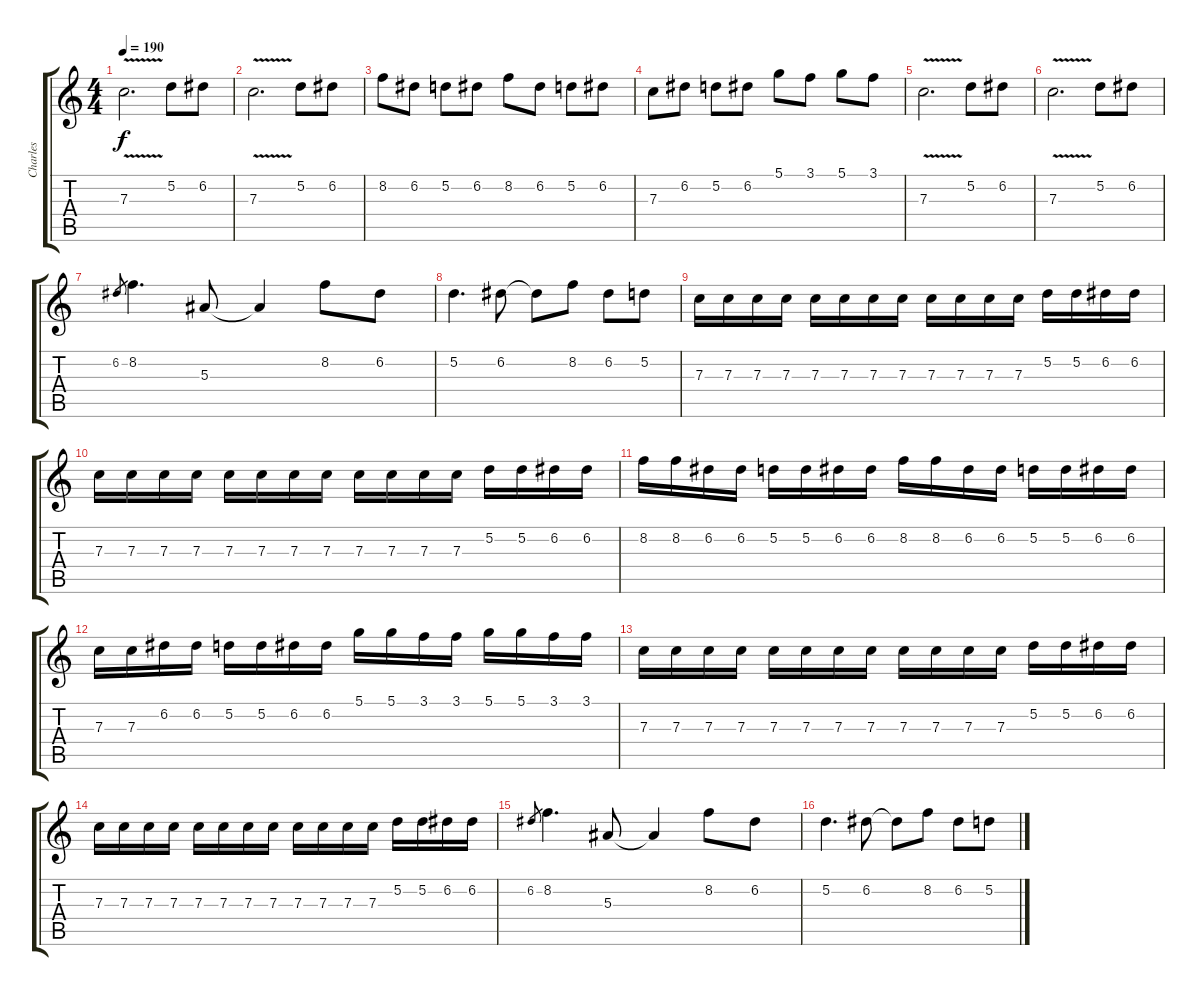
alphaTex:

\track ("Charles" "Charles") {instrument distortionguitar}
\staff {score tabs}
\tuning (D4 A3 F3 C3 G2 D2) {hide}
\ts (4 4)
\tempo 190
\clef g2
\ks c
7.3{v}.2{d dy f} 5.2.8 6.2.8 |
7.3{v}.2{d} 5.2.8 6.2.8 |
8.2.8 6.2.8 5.2.8 6.2.8 8.2.8 6.2.8 5.2.8 6.2.8 |
7.3.8 6.2.8 5.2.8 6.2.8 5.1.8 3.1.8 5.1.8 3.1.8 |
7.3{v}.2{d} 5.2.8 6.2.8 |
7.3{v}.2{d} 5.2.8 6.2.8 |
6.2.8{gr} 8.2.4{d} 5.3.8 5.3{t}.4 8.2.8 6.2.8 |
5.2.4{d} 6.2.8 6.2{t}.8 8.2.8 6.2.8 5.2.8 |
7.3.16 7.3.16 7.3.16 7.3.16 7.3.16 7.3.16 7.3.16 7.3.16 7.3.16 7.3.16 7.3.16 7.3.16 5.2.16 5.2.16 6.2.16 6.2.16 |
7.3.16 7.3.16 7.3.16 7.3.16 7.3.16 7.3.16 7.3.16 7.3.16 7.3.16 7.3.16 7.3.16 7.3.16 5.2.16 5.2.16 6.2.16 6.2.16 |
8.2.16 8.2.16 6.2.16 6.2.16 5.2.16 5.2.16 6.2.16 6.2.16 8.2.16 8.2.16 6.2.16 6.2.16 5.2.16 5.2.16 6.2.16 6.2.16 |
7.3.16 7.3.16 6.2.16 6.2.16 5.2.16 5.2.16 6.2.16 6.2.16 5.1.16 5.1.16 3.1.16 3.1.16 5.1.16 5.1.16 3.1.16 3.1.16 |
7.3.16 7.3.16 7.3.16 7.3.16 7.3.16 7.3.16 7.3.16 7.3.16 7.3.16 7.3.16 7.3.16 7.3.16 5.2.16 5.2.16 6.2.16 6.2.16 |
7.3.16 7.3.16 7.3.16 7.3.16 7.3.16 7.3.16 7.3.16 7.3.16 7.3.16 7.3.16 7.3.16 7.3.16 5.2.16 5.2.16 6.2.16 6.2.16 |
6.2.8{gr} 8.2.4{d} 5.3.8 5.3{t}.4 8.2.8 6.2.8 |
5.2.4{d} 6.2.8 6.2{t}.8 8.2.8 6.2.8 5.2.8
